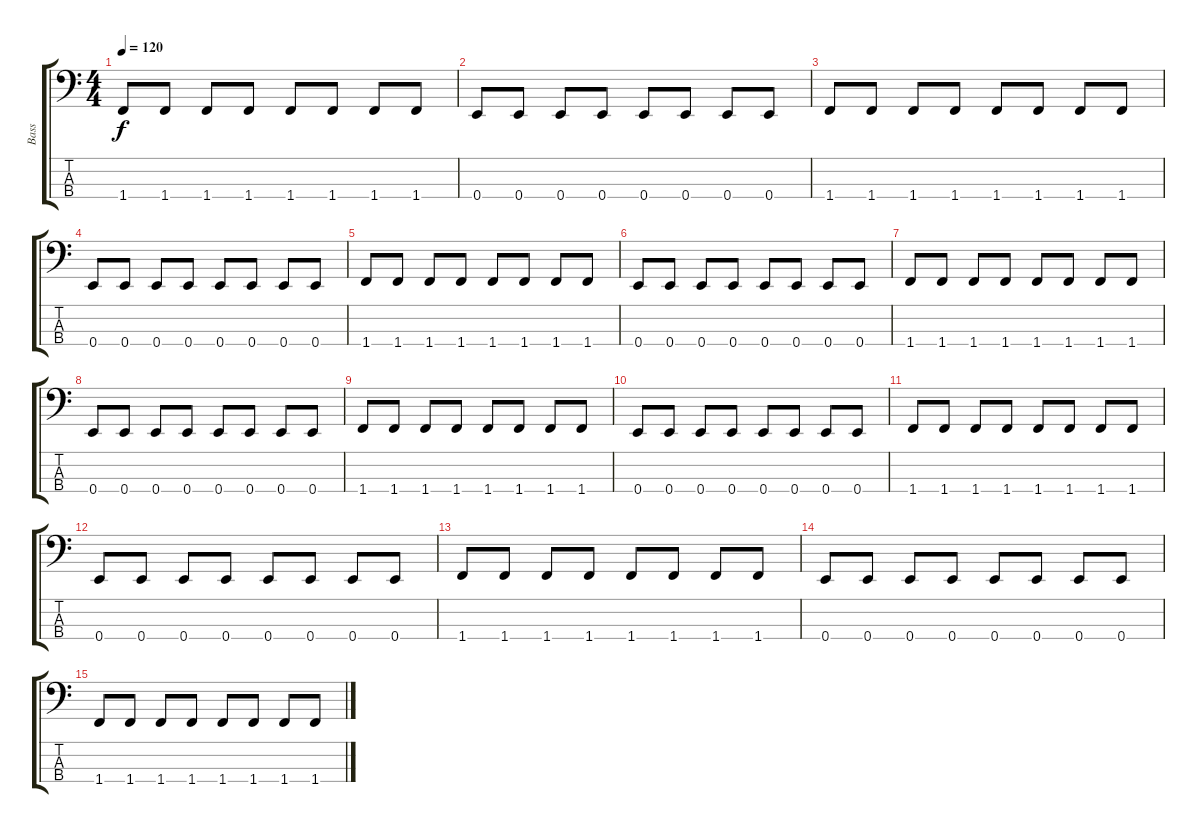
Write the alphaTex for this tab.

\track ("Bass" "Bass") {instrument electricbasspick}
\staff {score tabs}
\tuning (G2 D2 A1 E1) {hide}
\ts (4 4)
\tempo 120
\clef f4
\ks c
1.4.8{dy f} 1.4.8 1.4.8 1.4.8 1.4.8 1.4.8 1.4.8 1.4.8 |
0.4.8 0.4.8 0.4.8 0.4.8 0.4.8 0.4.8 0.4.8 0.4.8 |
1.4.8 1.4.8 1.4.8 1.4.8 1.4.8 1.4.8 1.4.8 1.4.8 |
0.4.8 0.4.8 0.4.8 0.4.8 0.4.8 0.4.8 0.4.8 0.4.8 |
1.4.8 1.4.8 1.4.8 1.4.8 1.4.8 1.4.8 1.4.8 1.4.8 |
0.4.8 0.4.8 0.4.8 0.4.8 0.4.8 0.4.8 0.4.8 0.4.8 |
1.4.8 1.4.8 1.4.8 1.4.8 1.4.8 1.4.8 1.4.8 1.4.8 |
0.4.8 0.4.8 0.4.8 0.4.8 0.4.8 0.4.8 0.4.8 0.4.8 |
1.4.8 1.4.8 1.4.8 1.4.8 1.4.8 1.4.8 1.4.8 1.4.8 |
0.4.8 0.4.8 0.4.8 0.4.8 0.4.8 0.4.8 0.4.8 0.4.8 |
1.4.8 1.4.8 1.4.8 1.4.8 1.4.8 1.4.8 1.4.8 1.4.8 |
0.4.8 0.4.8 0.4.8 0.4.8 0.4.8 0.4.8 0.4.8 0.4.8 |
1.4.8 1.4.8 1.4.8 1.4.8 1.4.8 1.4.8 1.4.8 1.4.8 |
0.4.8 0.4.8 0.4.8 0.4.8 0.4.8 0.4.8 0.4.8 0.4.8 |
1.4.8 1.4.8 1.4.8 1.4.8 1.4.8 1.4.8 1.4.8 1.4.8
